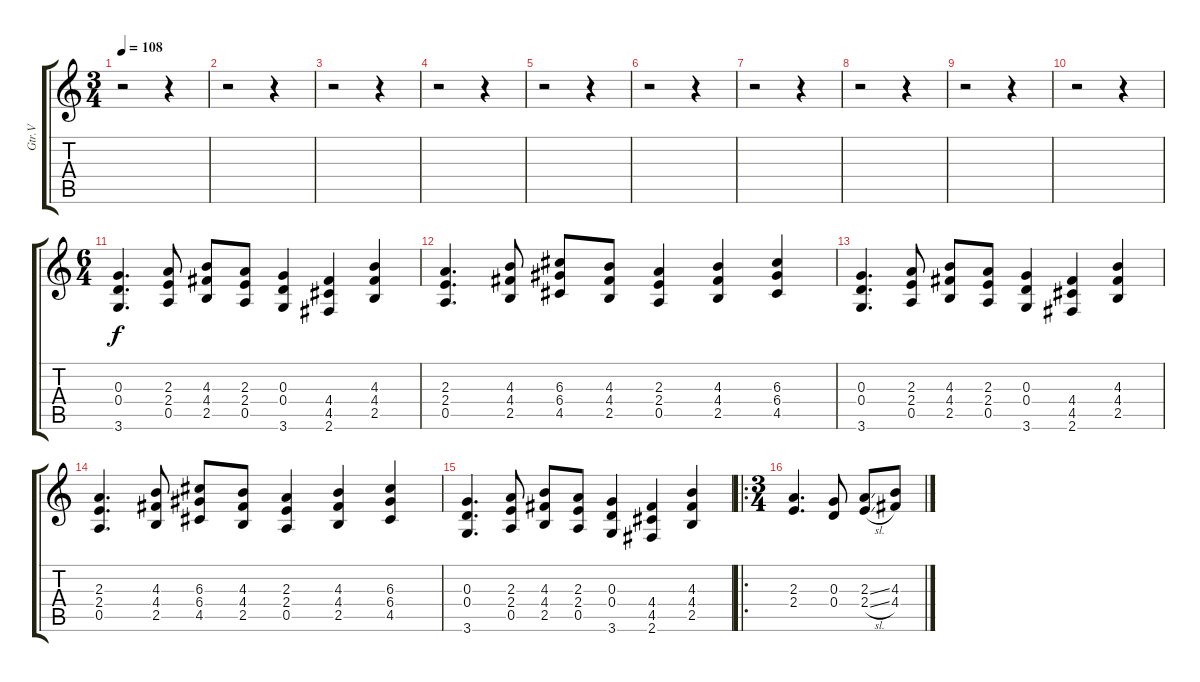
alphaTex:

\track ("Gtr.V" "Gtr.V") {instrument distortionguitar}
\staff {score tabs}
\tuning (E4 B3 G3 D3 A2 E2) {hide}
\ts (3 4)
\tempo 108
\clef g2
\ks c
r.2{dy f} r.4 |
r.2 r.4 |
r.2 r.4 |
r.2 r.4 |
r.2 r.4 |
r.2 r.4 |
r.2 r.4 |
r.2 r.4 |
r.2 r.4 |
r.2 r.4 |
\ts (6 4)
(0.3 0.4 3.6).4{d} (2.3 2.4 0.5).8 (4.3 4.4 2.5).8 (2.3 2.4 0.5).8 (0.3 0.4 3.6).4 (4.4 4.5 2.6).4 (4.3 4.4 2.5).4 |
(2.3 2.4 0.5).4{d} (4.3 4.4 2.5).8 (6.3 6.4 4.5).8 (4.3 4.4 2.5).8 (2.3 2.4 0.5).4 (4.3 4.4 2.5).4 (6.3 6.4 4.5).4 |
(0.3 0.4 3.6).4{d} (2.3 2.4 0.5).8 (4.3 4.4 2.5).8 (2.3 2.4 0.5).8 (0.3 0.4 3.6).4 (4.4 4.5 2.6).4 (4.3 4.4 2.5).4 |
(2.3 2.4 0.5).4{d} (4.3 4.4 2.5).8 (6.3 6.4 4.5).8 (4.3 4.4 2.5).8 (2.3 2.4 0.5).4 (4.3 4.4 2.5).4 (6.3 6.4 4.5).4 |
(0.3 0.4 3.6).4{d} (2.3 2.4 0.5).8 (4.3 4.4 2.5).8 (2.3 2.4 0.5).8 (0.3 0.4 3.6).4 (4.4 4.5 2.6).4 (4.3 4.4 2.5).4 |
\ro
\ts (3 4)
(2.3 2.4).4{d} (0.3 0.4).8 (2.3{ss} 2.4{sl}).8 (4.3 4.4).8
